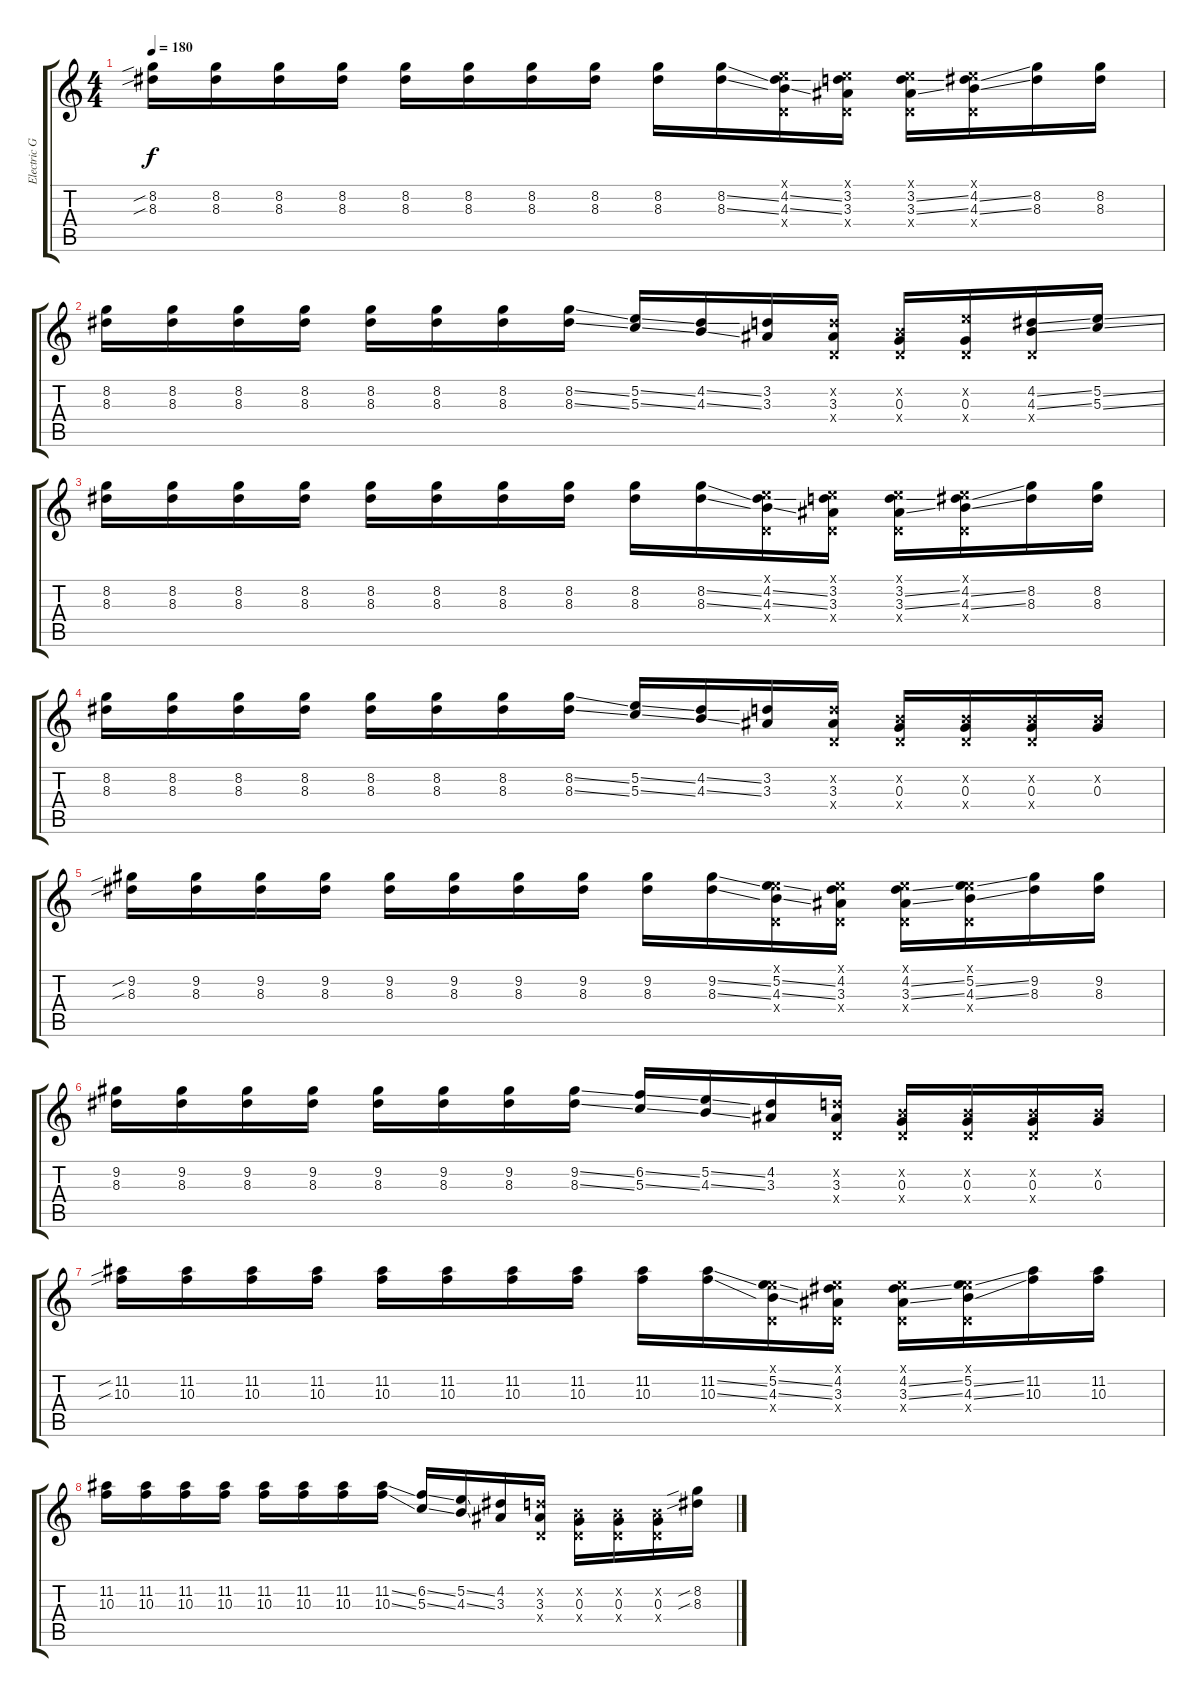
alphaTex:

\track ("Electric Guitar (Mustaine)" "Electric G") {instrument distortionguitar}
\staff {score tabs}
\tuning (E4 B3 G3 D3 A2 E2) {hide}
\ts (4 4)
\tempo 180
\clef g2
\ks c
(8.2{sib} 8.3{sib}).16{dy f} (8.2 8.3).16 (8.2 8.3).16 (8.2 8.3).16 (8.2 8.3).16 (8.2 8.3).16 (8.2 8.3).16 (8.2 8.3).16 (8.2 8.3).16 (8.2{ss} 8.3{ss}).16 (0.1{x} 4.2{ss} 4.3{ss} 0.4{x}).16 (0.1{x} 3.2 3.3 0.4{x}).16 (0.1{x} 3.2{ss} 3.3{ss} 0.4{x}).16 (0.1{x} 4.2{ss} 4.3{ss} 0.4{x}).16 (8.2 8.3).16 (8.2 8.3).16 |
(8.2 8.3).16 (8.2 8.3).16 (8.2 8.3).16 (8.2 8.3).16 (8.2 8.3).16 (8.2 8.3).16 (8.2 8.3).16 (8.2{ss} 8.3{ss}).16 (5.2{ss} 5.3{ss}).16 (4.2{ss} 4.3{ss}).16 (3.2 3.3).16 (3.2{x} 3.3 0.4{x}).16 (0.2{x} 0.3 0.4{x}).16 (5.2{x} 0.3 0.4{x}).16 (4.2{ss} 4.3{ss} 0.4{x}).16 (5.2{ss} 5.3{ss}).16 |
(8.2 8.3).16 (8.2 8.3).16 (8.2 8.3).16 (8.2 8.3).16 (8.2 8.3).16 (8.2 8.3).16 (8.2 8.3).16 (8.2 8.3).16 (8.2 8.3).16 (8.2{ss} 8.3{ss}).16 (0.1{x} 4.2{ss} 4.3{ss} 0.4{x}).16 (0.1{x} 3.2 3.3 0.4{x}).16 (0.1{x} 3.2{ss} 3.3{ss} 0.4{x}).16 (0.1{x} 4.2{ss} 4.3{ss} 0.4{x}).16 (8.2 8.3).16 (8.2 8.3).16 |
(8.2 8.3).16 (8.2 8.3).16 (8.2 8.3).16 (8.2 8.3).16 (8.2 8.3).16 (8.2 8.3).16 (8.2 8.3).16 (8.2{ss} 8.3{ss}).16 (5.2{ss} 5.3{ss}).16 (4.2{ss} 4.3{ss}).16 (3.2 3.3).16 (3.2{x} 3.3 0.4{x}).16 (0.2{x} 0.3 0.4{x}).16 (0.2{x} 0.3 0.4{x}).16 (0.2{x} 0.3 0.4{x}).16 (0.2{x} 0.3).16 |
(9.2{sib} 8.3{sib}).16 (9.2 8.3).16 (9.2 8.3).16 (9.2 8.3).16 (9.2 8.3).16 (9.2 8.3).16 (9.2 8.3).16 (9.2 8.3).16 (9.2 8.3).16 (9.2{ss} 8.3{ss}).16 (0.1{x} 5.2{ss} 4.3{ss} 0.4{x}).16 (0.1{x} 4.2 3.3 0.4{x}).16 (0.1{x} 4.2{ss} 3.3{ss} 0.4{x}).16 (0.1{x} 5.2{ss} 4.3{ss} 0.4{x}).16 (9.2 8.3).16 (9.2 8.3).16 |
(9.2 8.3).16 (9.2 8.3).16 (9.2 8.3).16 (9.2 8.3).16 (9.2 8.3).16 (9.2 8.3).16 (9.2 8.3).16 (9.2{ss} 8.3{ss}).16 (6.2{ss} 5.3{ss}).16 (5.2{ss} 4.3{ss}).16 (4.2 3.3).16 (3.2{x} 3.3 0.4{x}).16 (0.2{x} 0.3 0.4{x}).16 (0.2{x} 0.3 0.4{x}).16 (0.2{x} 0.3 0.4{x}).16 (0.2{x} 0.3).16 |
(11.2{sib} 10.3{sib}).16 (11.2 10.3).16 (11.2 10.3).16 (11.2 10.3).16 (11.2 10.3).16 (11.2 10.3).16 (11.2 10.3).16 (11.2 10.3).16 (11.2 10.3).16 (11.2{ss} 10.3{ss}).16 (0.1{x} 5.2{ss} 4.3{ss} 0.4{x}).16 (0.1{x} 4.2 3.3 0.4{x}).16 (0.1{x} 4.2{ss} 3.3{ss} 0.4{x}).16 (0.1{x} 5.2{ss} 4.3{ss} 0.4{x}).16 (11.2 10.3).16 (11.2 10.3).16 |
(11.2 10.3).16 (11.2 10.3).16 (11.2 10.3).16 (11.2 10.3).16 (11.2 10.3).16 (11.2 10.3).16 (11.2 10.3).16 (11.2{ss} 10.3{ss}).16 (6.2{ss} 5.3{ss}).16 (5.2{ss} 4.3{ss}).16 (4.2 3.3).16 (3.2{x} 3.3 0.4{x}).16 (0.2{x} 0.3 0.4{x}).16 (0.2{x} 0.3 0.4{x}).16 (0.2{x} 0.3 0.4{x}).16 (8.2{sib ss} 8.3{sib ss}).16
